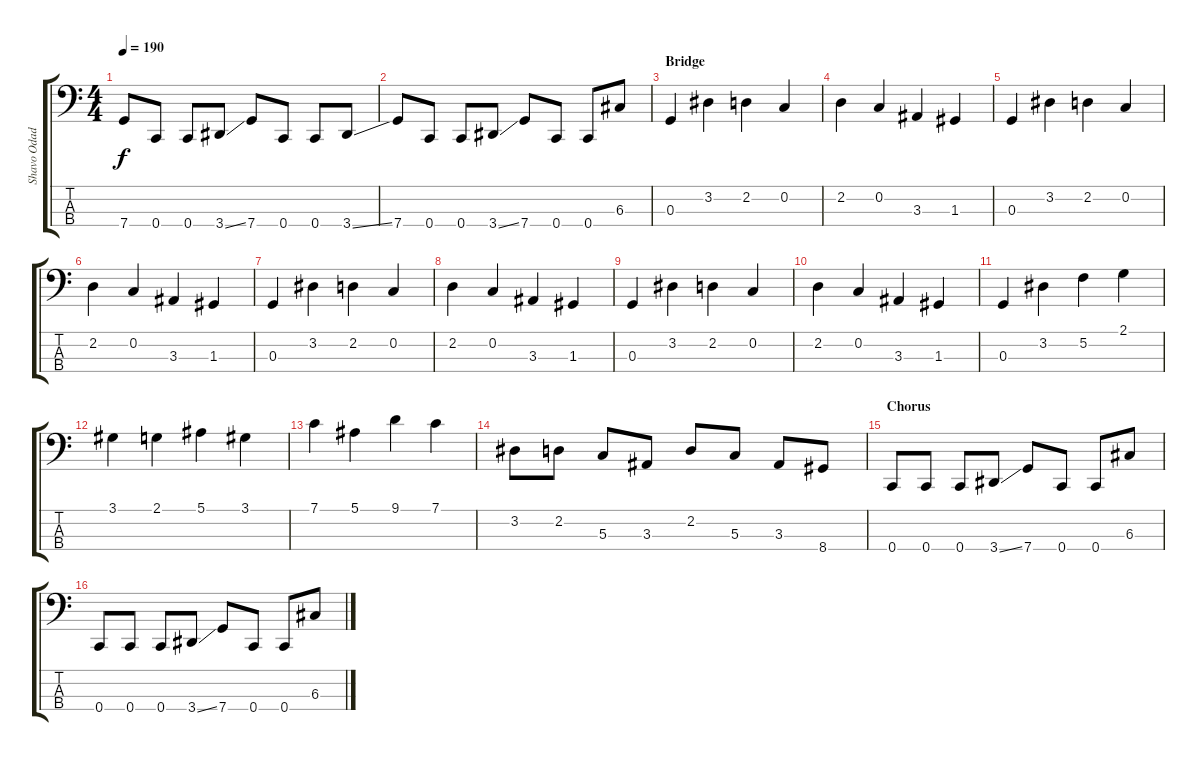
\track ("Shavo Odadijan" "Shavo Odad") {instrument electricbassfinger}
\staff {score tabs}
\tuning (F2 C2 G1 C1) {hide}
\ts (4 4)
\tempo 190
\clef f4
\ks c
7.4.8{dy f} 0.4.8 0.4.8 3.4{ss}.8 7.4.8 0.4.8 0.4.8 3.4{ss}.8 |
7.4.8 0.4.8 0.4.8 3.4{ss}.8 7.4.8 0.4.8 0.4.8 6.3.8 |
\section ("" "Bridge")
0.3.4 3.2.4 2.2.4 0.2.4 |
2.2.4 0.2.4 3.3.4 1.3.4 |
0.3.4 3.2.4 2.2.4 0.2.4 |
2.2.4 0.2.4 3.3.4 1.3.4 |
0.3.4 3.2.4 2.2.4 0.2.4 |
2.2.4 0.2.4 3.3.4 1.3.4 |
0.3.4 3.2.4 2.2.4 0.2.4 |
2.2.4 0.2.4 3.3.4 1.3.4 |
0.3.4 3.2.4 5.2.4 2.1.4 |
3.1.4 2.1.4 5.1.4 3.1.4 |
7.1.4 5.1.4 9.1.4 7.1.4 |
3.2.8 2.2.8 5.3.8 3.3.8 2.2.8 5.3.8 3.3.8 8.4.8 |
\section ("" "Chorus")
0.4.8 0.4.8 0.4.8 3.4{ss}.8 7.4.8 0.4.8 0.4.8 6.3.8 |
0.4.8 0.4.8 0.4.8 3.4{ss}.8 7.4.8 0.4.8 0.4.8 6.3.8
